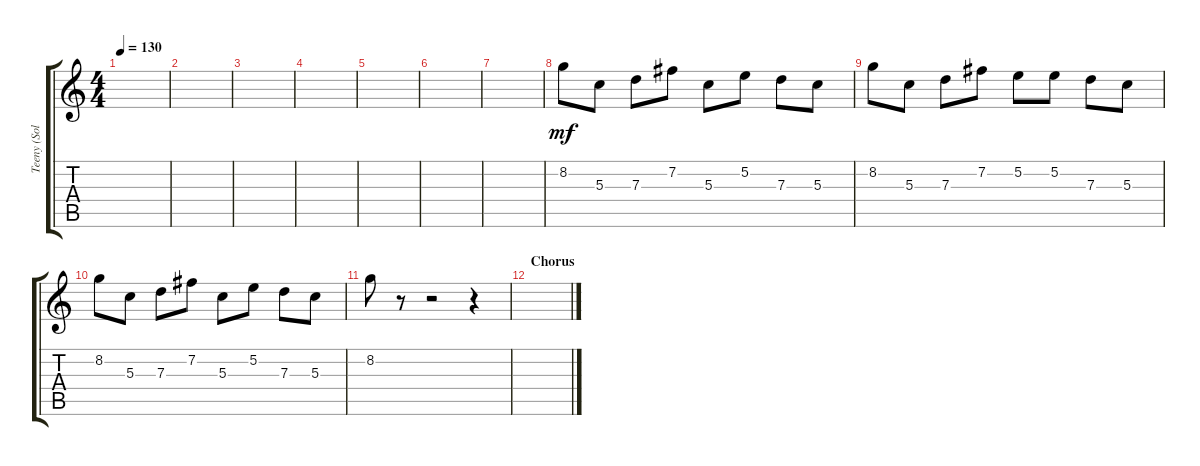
\track ("Teeny (Solo Guitar)" "Teeny (Sol") {instrument distortionguitar}
\staff {score tabs}
\tuning (E4 B3 G3 D3 A2 E2) {hide}
\ts (4 4)
\tempo 130
\clef g2
\ks c
|
|
|
|
|
|
|
8.2.8{dy mf} 5.3.8 7.3.8 7.2.8 5.3.8 5.2.8 7.3.8 5.3.8 |
8.2.8 5.3.8 7.3.8 7.2.8 5.2.8 5.2.8 7.3.8 5.3.8 |
8.2.8 5.3.8 7.3.8 7.2.8 5.3.8 5.2.8 7.3.8 5.3.8 |
8.2.8 r.8 r.2 r.4 |
\section ("" "Chorus")
